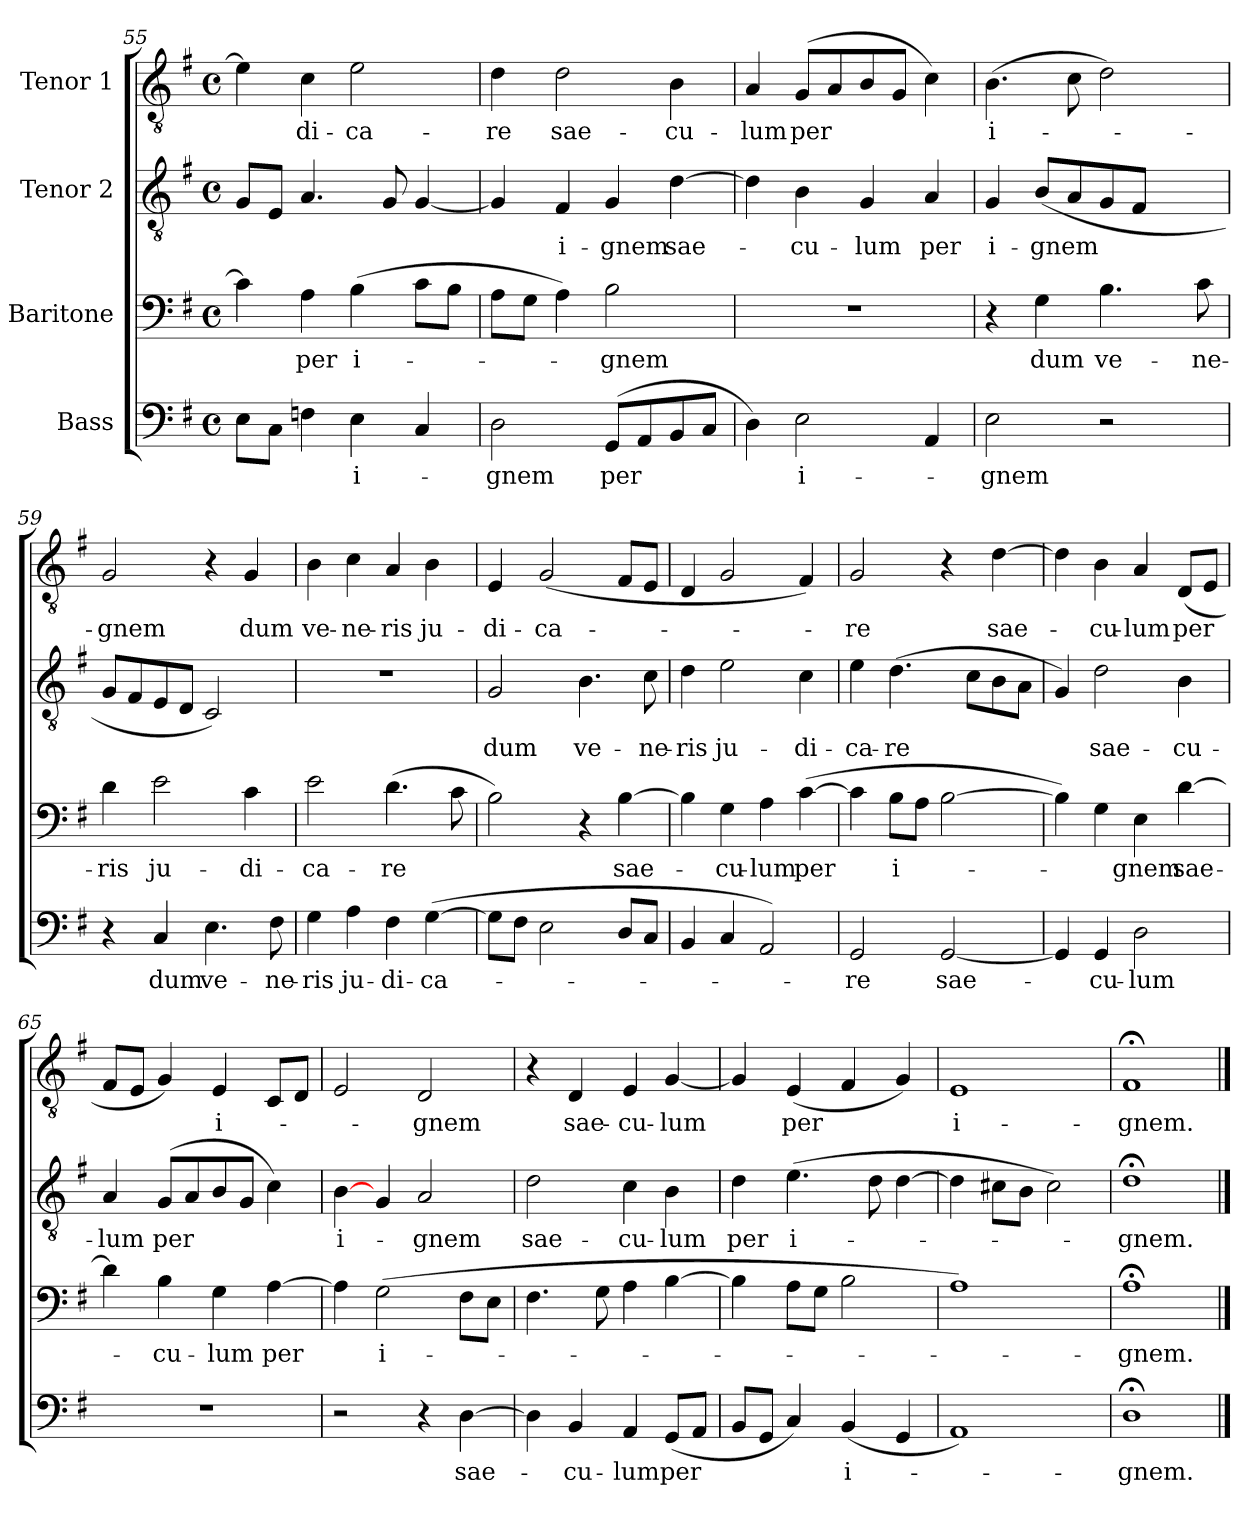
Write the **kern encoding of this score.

**kern	**text	**kern	**text	**kern	**text	**kern	**text
*part4	*part4	*part3	*part3	*part2	*part2	*part1	*part1
*staff4	*staff4	*staff3	*staff3	*staff2	*staff2	*staff1	*staff1
*I"Bass	*	*I"Baritone	*	*I"Tenor 2	*	*I"Tenor 1	*
*clefF4	*	*clefF4	*	*clefGv2	*	*clefGv2	*
*k[f#]	*	*k[f#]	*	*k[f#]	*	*k[f#]	*
*G:	*	*G:	*	*G:	*	*G:	*
*M4/4	*	*M4/4	*	*M4/4	*	*M4/4	*
*met(c)	*	*met(c)	*	*met(c)	*	*met(c)	*
=55	=55	=55	=55	=55	=55	=55	=55
8E\L	.	4c\]	.	8G/L	.	4e\]	.
8C\J	.	.	.	8E/J	.	.	.
4Fn\	.	4A\	per	4.A/	.	4c\	-di-
4E\	i-	(4B\	i-	.	.	2e\	-ca-
.	.	.	.	8G/	.	.	.
4C/	.	8c\L	.	[4G/	.	.	.
.	.	8B\J	.	.	.	.	.
!!LO:PB:g=z
=56	=56	=56	=56	=56	=56	=56	=56
2D\	-gnem	8A\L	.	4G/]	.	4d\	-re
.	.	8G\J	.	.	.	.	.
.	.	4A\)	.	4F#/	i-	2d\	sae-
(8GG/L	per	2B\	-gnem	4G/	-gnem	.	.
8AA/	.	.	.	.	.	.	.
8BB/	.	.	.	[4d\	sae-	4B\	-cu-
8C/J	.	.	.	.	.	.	.
=57	=57	=57	=57	=57	=57	=57	=57
4D\)	.	1r	.	4d\]	.	4A/	-lum
2E\	i-	.	.	4B\	-cu-	(8G/L	per
.	.	.	.	.	.	8A/	.
.	.	.	.	4G/	-lum	8B/	.
.	.	.	.	.	.	8G/J	.
4AA/	.	.	.	4A/	per	4c\)	.
=58	=58	=58	=58	=58	=58	=58	=58
2E\	-gnem	4r	.	4G/	i-	(4.B\	i-
.	.	4G\	dum	(8B/L	-gnem	.	.
.	.	.	.	8A/	.	8c\	.
2r	.	4.B\	ve-	8G/	.	2d\)	.
.	.	.	.	8F#/J	.	.	.
.	.	.	.	4ryy	.	.	.
.	.	8c\	-ne-	.	.	.	.
=59	=59	=59	=59	=59	=59	=59	=59
4r	.	4d\	-ris	8G/L	.	2G/	-gnem
.	.	.	.	8F#/	.	.	.
4C/	dum	2e\	ju-	8E/	.	.	.
.	.	.	.	8D/J	.	.	.
4.E\	ve-	.	.	2C/)	.	4r	.
.	.	4c\	-di-	.	.	4G/	dum
8F#\	-ne-	.	.	.	.	.	.
=60	=60	=60	=60	=60	=60	=60	=60
4G\	-ris	2e\	-ca-	1r	.	4B\	ve-
4A\	ju-	.	.	.	.	4c\	-ne-
4F#\	-di-	(4.d\	-re	.	.	4A/	-ris
([4G\	-ca-	.	.	.	.	4B\	ju-
.	.	8c\	.	.	.	.	.
!!LO:LB:g=z
=61	=61	=61	=61	=61	=61	=61	=61
8G\L]	.	2B\)	.	2G/	dum	4E/	-di-
8F#\J	.	.	.	.	.	.	.
2E\	.	.	.	.	.	(2G/	-ca-
.	.	4r	.	4.B\	ve-	.	.
8D/L	.	[4B\	sae-	.	.	8F#/L	.
8C/J	.	.	.	8c\	-ne-	8E/J	.
=62	=62	=62	=62	=62	=62	=62	=62
4BB/	.	4B\]	.	4d\	-ris	4D/	.
4C/	.	4G\	-cu-	2e\	ju-	2G/	.
2AA/)	.	4A\	-lum	.	.	.	.
.	.	([4c\	per	4c\	-di-	4F#/)	.
=63	=63	=63	=63	=63	=63	=63	=63
2GG/	-re	4c\]	.	4e\	-ca-	2G/	-re
.	.	8B\L	i-	(4.d\	-re	.	.
.	.	8A\J	.	.	.	.	.
[2GG/	sae-	[2B\	.	.	.	4r	.
.	.	.	.	8c\L	.	.	.
.	.	.	.	8B\	.	[4d\	sae-
.	.	.	.	8A\J	.	.	.
=64	=64	=64	=64	=64	=64	=64	=64
4GG/]	.	4B\])	.	4G/)	.	4d\]	.
4GG/	-cu-	4G\	.	2d\	sae-	4B\	-cu-
2D\	-lum	4E\	-gnem	.	.	4A/	-lum
.	.	[4d\	sae-	4B\	-cu-	(8D/L	per
.	.	.	.	.	.	8E/J	.
=65	=65	=65	=65	=65	=65	=65	=65
1r	.	4d\]	.	4A/	-lum	8F#/L	.
.	.	.	.	.	.	8E/J	.
.	.	4B\	-cu-	(8G/L	per	4G/)	.
.	.	.	.	8A/	.	.	.
.	.	4G\	-lum	8B/	.	4E/	i-
.	.	.	.	8G/J	.	.	.
.	.	[4A\	per	4c\)	.	8C/L	.
.	.	.	.	.	.	8D/J	.
!!LO:LB:g=z
=66	=66	=66	=66	=66	=66	=66	=66
2r	.	4A\]	.	[4B\	i-	2E/	.
.	.	(2G\	i-	4G/	.	.	.
4r	.	.	.	2A/	-gnem	2D/	-gnem
[4D\	sae-	8F#\L	.	.	.	.	.
.	.	8E\J	.	.	.	.	.
=67	=67	=67	=67	=67	=67	=67	=67
4D\]	.	4.F#\	.	2d\	sae-	4r	.
4BB/	-cu-	.	.	.	.	4D/	sae-
.	.	8G\	.	.	.	.	.
4AA/	-lum	4A\	.	4c\	-cu-	4E/	-cu-
(8GG/L	per	[4B\	.	4B\	-lum	[4G/	-lum
8AA/J	.	.	.	.	.	.	.
=68	=68	=68	=68	=68	=68	=68	=68
8BB/L	.	4B\]	.	4d\	per	4G/]	.
8GG/J	.	.	.	.	.	.	.
4C/)	.	8A\L	.	(4.e\	i-	(4E/	per
.	.	8G\J	.	.	.	.	.
(4BB/	i-	2B\	.	.	.	4F#/	.
.	.	.	.	8d\	.	.	.
4GG/	.	.	.	[4d\	.	4G/)	.
=69	=69	=69	=69	=69	=69	=69	=69
1AA)	.	1A)	.	4d\]	.	1E	i-
.	.	.	.	8c#X\L	.	.	.
.	.	.	.	8B\J	.	.	.
.	.	.	.	2c#\)	.	.	.
=70	=70	=70	=70	=70	=70	=70	=70
1D;<	-gnem.	1A;<	-gnem.	1d;<	-gnem.	1F#;<	-gnem.
==	==	==	==	==	==	==	==
*-	*-	*-	*-	*-	*-	*-	*-
